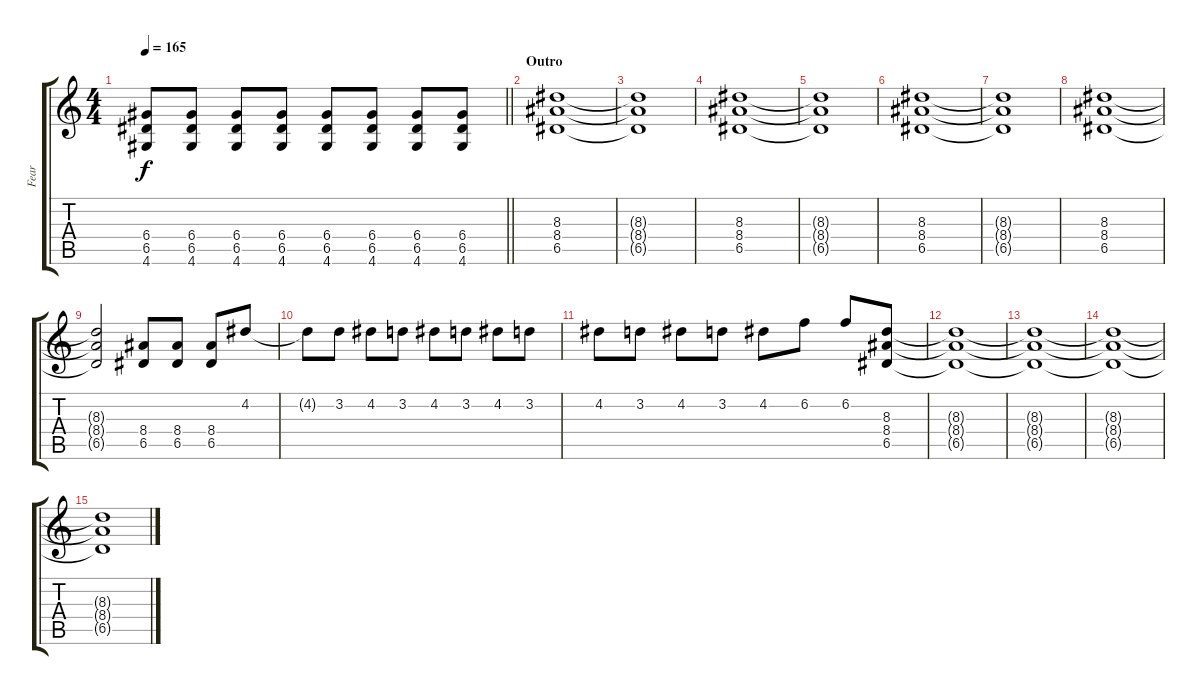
\track ("Fear" "Fear") {instrument overdrivenguitar}
\staff {score tabs}
\tuning (E4 B3 G3 D3 A2 E2) {hide}
\ts (4 4)
\tempo 165
\clef g2
\barLineRight lightlight
\ks c
(6.4 6.5 4.6).8{dy f} (6.4 6.5 4.6).8 (6.4 6.5 4.6).8 (6.4 6.5 4.6).8 (6.4 6.5 4.6).8 (6.4 6.5 4.6).8 (6.4 6.5 4.6).8 (6.4 6.5 4.6).8 |
\section ("" "Outro")
(8.3 8.4 6.5).1 |
(8.3{t} 8.4{t} 6.5{t}).1 |
(8.3 8.4 6.5).1 |
(8.3{t} 8.4{t} 6.5{t}).1 |
(8.3 8.4 6.5).1 |
(8.3{t} 8.4{t} 6.5{t}).1 |
(8.3 8.4 6.5).1 |
(8.3{t} 8.4{t} 6.5{t}).2 (8.4 6.5).8 (8.4 6.5).8 (8.4 6.5).8 4.2.8 |
4.2{t}.8 3.2.8 4.2.8 3.2.8 4.2.8 3.2.8 4.2.8 3.2.8 |
4.2.8 3.2.8 4.2.8 3.2.8 4.2.8 6.2.8 6.2.8 (8.3 8.4 6.5).8 |
(8.3{t} 8.4{t} 6.5{t}).1 |
(8.3{t} 8.4{t} 6.5{t}).1 |
(8.3{t} 8.4{t} 6.5{t}).1 |
(8.3{t} 8.4{t} 6.5{t}).1
